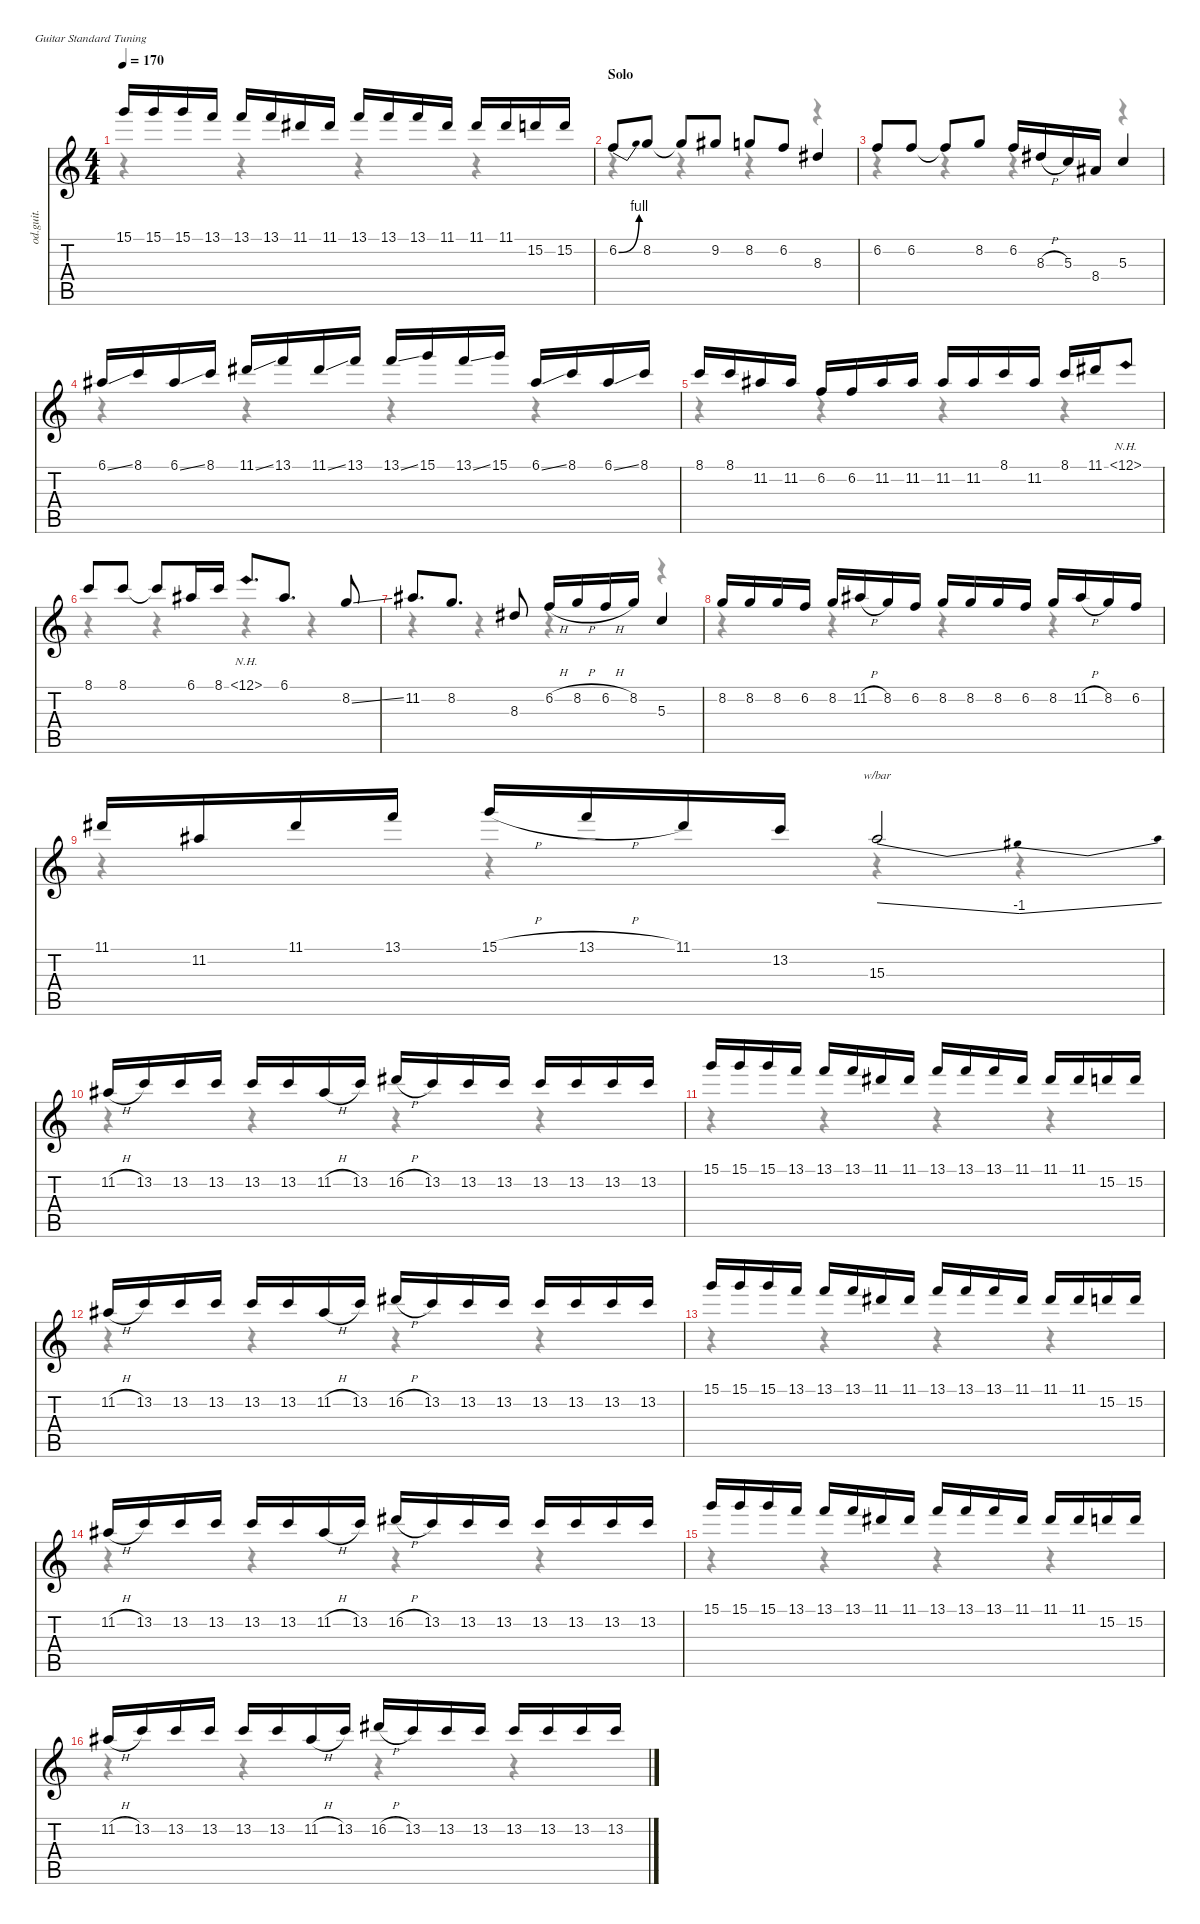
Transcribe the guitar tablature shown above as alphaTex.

\hideDynamics
\bracketExtendMode nobrackets
\otherSystemsTrackNameOrientation horizontal
\track ("Lead 1" "od.guit.") {instrument overdrivenguitar}
\staff {score tabs}
\tuning (E4 B3 G3 D3 A2 E2)
\voice
\ts (4 4)
\scale
1.09391
\tempo 170
\accidentals auto
\clef g2
\ottava regular
\simile none
\ks c
15.1.16{dy f beam Up} 15.1.16{beam Up} 15.1.16{beam Up} 13.1.16{beam Up} 13.1.16{beam Up} 13.1.16{beam Up} 11.1{acc #}.16{beam Up} 11.1{acc #}.16{beam Up} 13.1.16{beam Up} 13.1.16{beam Up} 13.1.16{beam Up} 11.1{acc #}.16{beam Up} 11.1{acc #}.16{beam Up} 11.1{acc #}.16{beam Up} 15.2.16{beam Up} 15.2.16{beam Up} |
\section ("" "Solo")
\scale
0.978277 6.2{be (bend 0 0 15 4)}.8{beam Up} 8.2.8{beam Up} 8.2{t}.8{beam Up} 9.2{acc #}.8{beam Up} 8.2.8{beam Up} 6.2.8{beam Up} 8.3{acc #}.4{beam Up} |
\scale
0.978277 6.2.8{beam Up} 6.2.8{beam Up} 6.2{t}.8{beam Up} 8.2.8{beam Up} 6.2.16{beam Up} 8.3{h acc #}.16{beam Up} 5.3.16{beam Up} 8.4{acc #}.16{beam Up} 5.3.4{beam Up} |
\scale
0.978277 6.1{ss acc #}.16{beam Up} 8.1.16{beam Up} 6.1{ss acc #}.16{beam Up} 8.1.16{beam Up} 11.1{ss acc #}.16{beam Up} 13.1.16{beam Up} 11.1{ss acc #}.16{beam Up} 13.1.16{beam Up} 13.1{ss}.16{beam Up} 15.1.16{beam Up} 13.1{ss}.16{beam Up} 15.1.16{beam Up} 6.1{ss acc #}.16{beam Up} 8.1.16{beam Up} 6.1{ss acc #}.16{beam Up} 8.1.16{beam Up} |
\scale
0.978277 8.1.16{beam Up} 8.1.16{beam Up} 11.2{acc #}.16{beam Up} 11.2{acc #}.16{beam Up} 6.2.16{beam Up} 6.2.16{beam Up} 11.2{acc #}.16{beam Up} 11.2{acc #}.16{beam Up} 11.2{acc #}.16{beam Up} 11.2{acc #}.16{beam Up} 8.1.16{beam Up} 11.2{acc #}.16{beam Up} 8.1.16{beam Up} 11.1{acc #}.16{beam Up} 11.1{nh acc #}.8{beam Up} |
\scale
0.992988 8.1.8{beam Up} 8.1.8{beam Up} 8.1{t}.8{beam Up} 6.1{acc #}.16{beam Up} 8.1.16{beam Up} 11.1{nh acc #}.8{d beam Up} 6.1{acc #}.8{d beam Up} 8.2{ss}.8{beam Up} |
\scale
1.06188 11.2{acc #}.8{d beam Up} 8.2.8{d beam Up} 8.3{acc #}.8{beam Up} 6.2{h}.16{dy ff beam Up} 8.2{h}.16{beam Up} 6.2{h}.16{beam Up} 8.2.16{beam Up} 5.3.4{dy f beam Up} |
\scale
0.988084 8.2.16{beam Up} 8.2.16{beam Up} 8.2.16{beam Up} 6.2.16{beam Up} 8.2.16{beam Up} 11.2{h acc #}.16{beam Up} 8.2.16{beam Up} 6.2.16{beam Up} 8.2.16{beam Up} 8.2.16{beam Up} 8.2.16{beam Up} 6.2.16{beam Up} 8.2.16{beam Up} 11.2{h acc #}.16{beam Up} 8.2.16{beam Up} 6.2.16{beam Up} |
\scale
0.986122 11.1{acc #}.16{beam Up} 11.2{acc #}.16{beam Up} 11.1{acc #}.16{beam Up} 13.1.16{beam Up} 15.1{h}.16{beam Up} 13.1{h}.16{beam Up} 11.1{acc #}.16{beam Up} 13.2.16{beam Up} 15.3{acc #}.2{tbe (dip default 0 0 30 -4 60 0) beam Up} |
\section ("" "")
\scale
0.975825 11.2{h acc #}.16{beam Up} 13.2.16{beam Up} 13.2.16{beam Up} 13.2.16{beam Up} 13.2.16{beam Up} 13.2.16{beam Up} 11.2{h acc #}.16{beam Up} 13.2.16{beam Up} 16.2{h acc #}.16{beam Up} 13.2.16{beam Up} 13.2.16{beam Up} 13.2.16{beam Up} 13.2.16{beam Up} 13.2.16{beam Up} 13.2.16{beam Up} 13.2.16{beam Up} |
\scale
0.988084 15.1.16{beam Up} 15.1.16{beam Up} 15.1.16{beam Up} 13.1.16{beam Up} 13.1.16{beam Up} 13.1.16{beam Up} 11.1{acc #}.16{beam Up} 11.1{acc #}.16{beam Up} 13.1.16{beam Up} 13.1.16{beam Up} 13.1.16{beam Up} 11.1{acc #}.16{beam Up} 11.1{acc #}.16{beam Up} 11.1{acc #}.16{beam Up} 15.2.16{beam Up} 15.2.16{beam Up} |
\scale
1.0664 11.2{h acc #}.16{beam Up} 13.2.16{beam Up} 13.2.16{beam Up} 13.2.16{beam Up} 13.2.16{beam Up} 13.2.16{beam Up} 11.2{h acc #}.16{beam Up} 13.2.16{beam Up} 16.2{h acc #}.16{beam Up} 13.2.16{beam Up} 13.2.16{beam Up} 13.2.16{beam Up} 13.2.16{beam Up} 13.2.16{beam Up} 13.2.16{beam Up} 13.2.16{beam Up} |
\scale
0.980336 15.1.16{beam Up} 15.1.16{beam Up} 15.1.16{beam Up} 13.1.16{beam Up} 13.1.16{beam Up} 13.1.16{beam Up} 11.1{acc #}.16{beam Up} 11.1{acc #}.16{beam Up} 13.1.16{beam Up} 13.1.16{beam Up} 13.1.16{beam Up} 11.1{acc #}.16{beam Up} 11.1{acc #}.16{beam Up} 11.1{acc #}.16{beam Up} 15.2.16{beam Up} 15.2.16{beam Up} |
\scale
0.980336 11.2{h acc #}.16{beam Up} 13.2.16{beam Up} 13.2.16{beam Up} 13.2.16{beam Up} 13.2.16{beam Up} 13.2.16{beam Up} 11.2{h acc #}.16{beam Up} 13.2.16{beam Up} 16.2{h acc #}.16{beam Up} 13.2.16{beam Up} 13.2.16{beam Up} 13.2.16{beam Up} 13.2.16{beam Up} 13.2.16{beam Up} 13.2.16{beam Up} 13.2.16{beam Up} |
\scale
0.992595 15.1.16{beam Up} 15.1.16{beam Up} 15.1.16{beam Up} 13.1.16{beam Up} 13.1.16{beam Up} 13.1.16{beam Up} 11.1{acc #}.16{beam Up} 11.1{acc #}.16{beam Up} 13.1.16{beam Up} 13.1.16{beam Up} 13.1.16{beam Up} 11.1{acc #}.16{beam Up} 11.1{acc #}.16{beam Up} 11.1{acc #}.16{beam Up} 15.2.16{beam Up} 15.2.16{beam Up} |
\scale
0.980336 11.2{h acc #}.16{beam Up} 13.2.16{beam Up} 13.2.16{beam Up} 13.2.16{beam Up} 13.2.16{beam Up} 13.2.16{beam Up} 11.2{h acc #}.16{beam Up} 13.2.16{beam Up} 16.2{h acc #}.16{beam Up} 13.2.16{beam Up} 13.2.16{beam Up} 13.2.16{beam Up} 13.2.16{beam Up} 13.2.16{beam Up} 13.2.16{beam Up} 13.2.16{beam Up}
\voice
\clef g2
\ottava regular
\simile none
\ks c
r.4{dy mf beam Down} r.4{beam Down} r.4{beam Down} r.4{beam Down} |
r.4{beam Down} r.4{beam Down} r.4{beam Down} r.4{beam Down} |
r.4{beam Down} r.4{beam Down} r.4{beam Down} r.4{beam Down} |
r.4{beam Down} r.4{beam Down} r.4{beam Down} r.4{beam Down} |
r.4{beam Down} r.4{beam Down} r.4{beam Down} r.4{beam Down} |
r.4{beam Down} r.4{beam Down} r.4{beam Down} r.4{beam Down} |
r.4{beam Down} r.4{beam Down} r.4{beam Down} r.4{beam Down} |
r.4{beam Down} r.4{beam Down} r.4{beam Down} r.4{beam Down} |
r.4{beam Down} r.4{beam Down} r.4{beam Down} r.4{beam Down} |
r.4{beam Down} r.4{beam Down} r.4{beam Down} r.4{beam Down} |
r.4{beam Down} r.4{beam Down} r.4{beam Down} r.4{beam Down} |
r.4{beam Down} r.4{beam Down} r.4{beam Down} r.4{beam Down} |
r.4{beam Down} r.4{beam Down} r.4{beam Down} r.4{beam Down} |
r.4{beam Down} r.4{beam Down} r.4{beam Down} r.4{beam Down} |
r.4{beam Down} r.4{beam Down} r.4{beam Down} r.4{beam Down} |
r.4{beam Down} r.4{beam Down} r.4{beam Down} r.4{beam Down}
